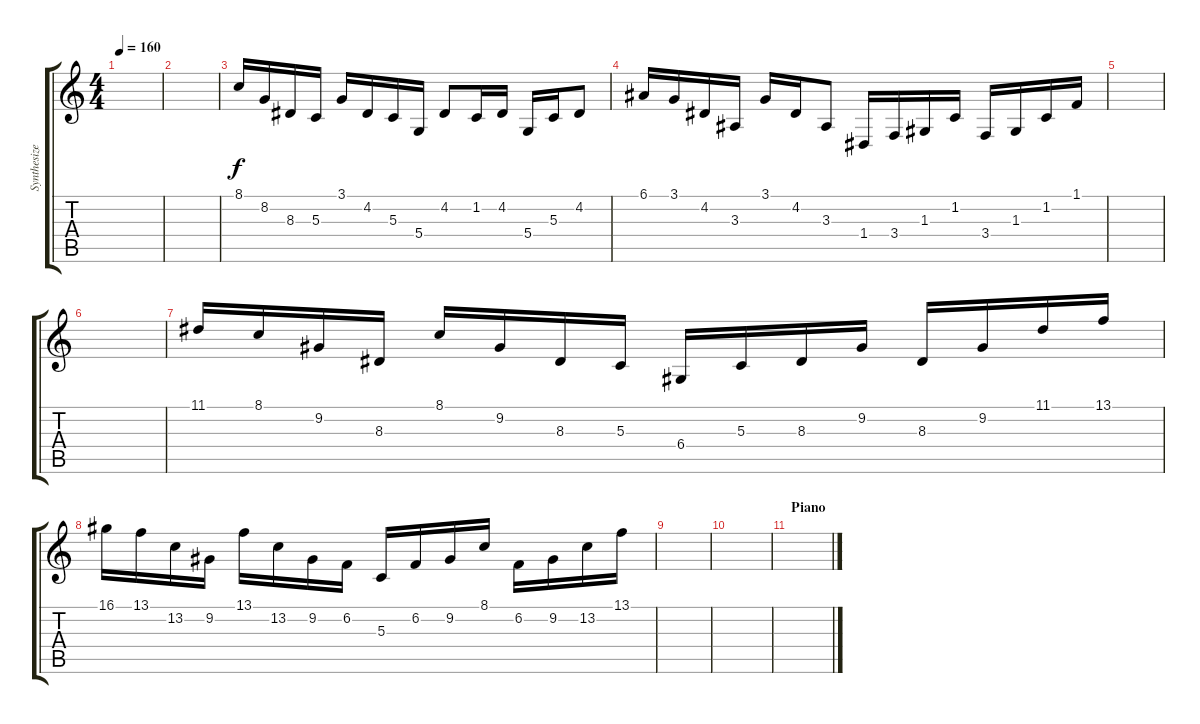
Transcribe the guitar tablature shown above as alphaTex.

\track ("Synthesizer" "Synthesize") {instrument pad7halo}
\staff {score tabs}
\tuning (E4 B3 G3 D3 A2 E2) {hide}
\ts (4 4)
\tempo 160
\clef g2
\ks c
|
|
8.1.16 8.2.16 8.3.16 5.3.16 3.1.16 4.2.16 5.3.16 5.4.16 4.2.8 1.2.16 4.2.16 5.4.16 5.3.16 4.2.8 |
6.1.16 3.1.16 4.2.16 3.3.16 3.1.16 4.2.16 3.3.8 1.4.16 3.4.16 1.3.16 1.2.16 3.4.16 1.3.16 1.2.16 1.1.16 |
|
|
11.1.16 8.1.16 9.2.16 8.3.16 8.1.16 9.2.16 8.3.16 5.3.16 6.4.16 5.3.16 8.3.16 9.2.16 8.3.16 9.2.16 11.1.16 13.1.16 |
16.1.16 13.1.16 13.2.16 9.2.16 13.1.16 13.2.16 9.2.16 6.2.16 5.3.16 6.2.16 9.2.16 8.1.16 6.2.16 9.2.16 13.2.16 13.1.16 |
|
|
\section ("" "Piano")
